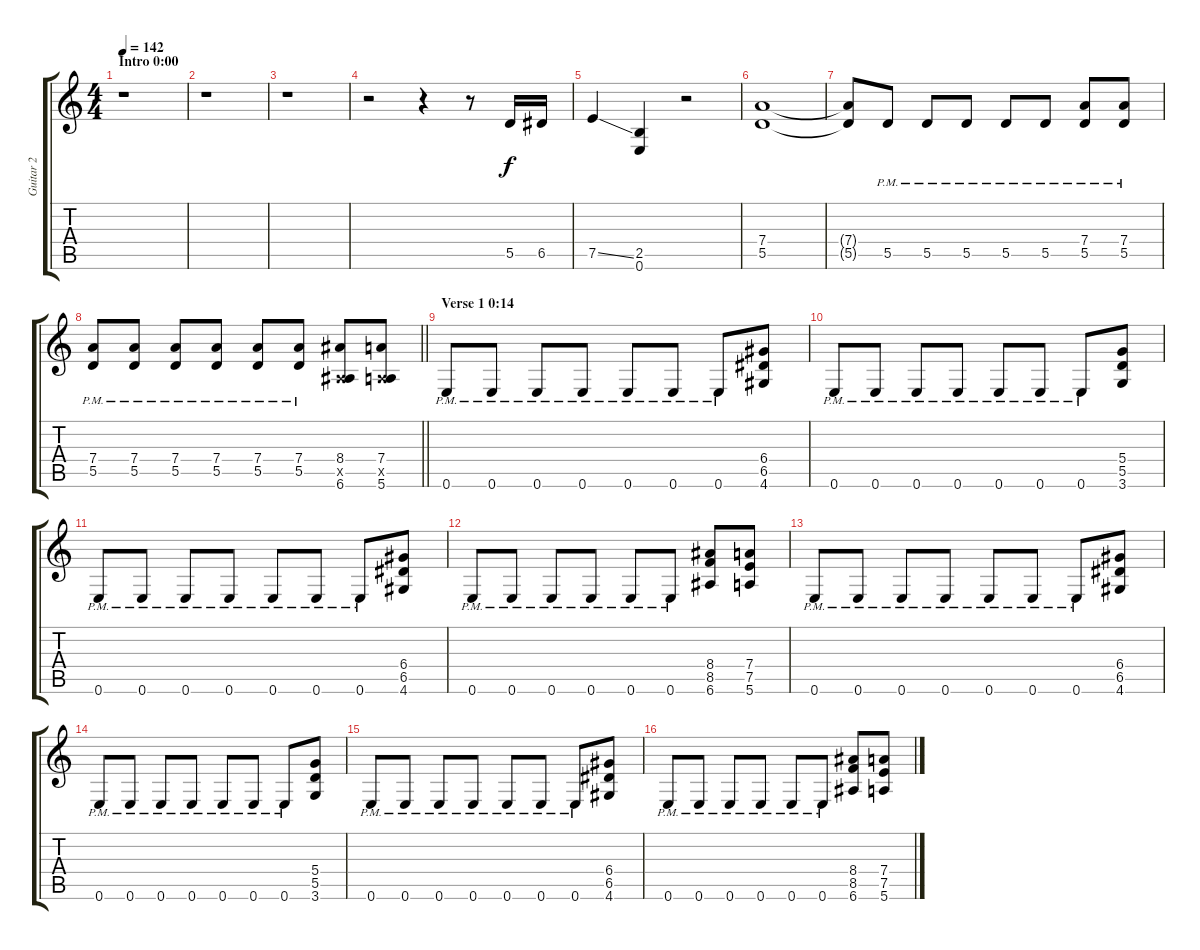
\track ("Guitar 2" "Guitar 2") {instrument distortionguitar}
\staff {score tabs}
\tuning (E4 B3 G3 D3 A2 E2) {hide}
\ts (4 4)
\section ("" "Intro 0:00")
\tempo 142
\clef g2
\ks c
r.1{dy f instrument distortionguitar} |
r.1 |
r.1 |
r.2 r.4 r.8 5.5.16 6.5.16 |
7.5{ss}.4 (2.5 0.6).4 r.2 |
(7.4 5.5).1 |
(7.4{t} 5.5{t}).8 5.5{pm}.8 5.5{pm}.8 5.5{pm}.8 5.5{pm}.8 5.5{pm}.8 (7.4 5.5{pm}).8 (7.4 5.5{pm}).8 |
\barLineRight lightlight
(7.4 5.5{pm}).8 (7.4 5.5{pm}).8 (7.4 5.5{pm}).8 (7.4 5.5{pm}).8 (7.4 5.5{pm}).8 (7.4 5.5{pm}).8 (8.4 0.5{x} 6.6).8 (7.4 0.5{x} 5.6).8 |
\section ("" "Verse 1 0:14")
0.6{pm}.8 0.6{pm}.8 0.6{pm}.8 0.6{pm}.8 0.6{pm}.8 0.6{pm}.8 0.6{pm}.8 (6.4 6.5 4.6).8 |
0.6{pm}.8 0.6{pm}.8 0.6{pm}.8 0.6{pm}.8 0.6{pm}.8 0.6{pm}.8 0.6{pm}.8 (5.4 5.5 3.6).8 |
0.6{pm}.8 0.6{pm}.8 0.6{pm}.8 0.6{pm}.8 0.6{pm}.8 0.6{pm}.8 0.6{pm}.8 (6.4 6.5 4.6).8 |
0.6{pm}.8 0.6{pm}.8 0.6{pm}.8 0.6{pm}.8 0.6{pm}.8 0.6{pm}.8 (8.4 8.5 6.6).8 (7.4 7.5 5.6).8 |
0.6{pm}.8 0.6{pm}.8 0.6{pm}.8 0.6{pm}.8 0.6{pm}.8 0.6{pm}.8 0.6{pm}.8 (6.4 6.5 4.6).8 |
0.6{pm}.8 0.6{pm}.8 0.6{pm}.8 0.6{pm}.8 0.6{pm}.8 0.6{pm}.8 0.6{pm}.8 (5.4 5.5 3.6).8 |
0.6{pm}.8 0.6{pm}.8 0.6{pm}.8 0.6{pm}.8 0.6{pm}.8 0.6{pm}.8 0.6{pm}.8 (6.4 6.5 4.6).8 |
0.6{pm}.8 0.6{pm}.8 0.6{pm}.8 0.6{pm}.8 0.6{pm}.8 0.6{pm}.8 (8.4 8.5 6.6).8 (7.4 7.5 5.6).8
